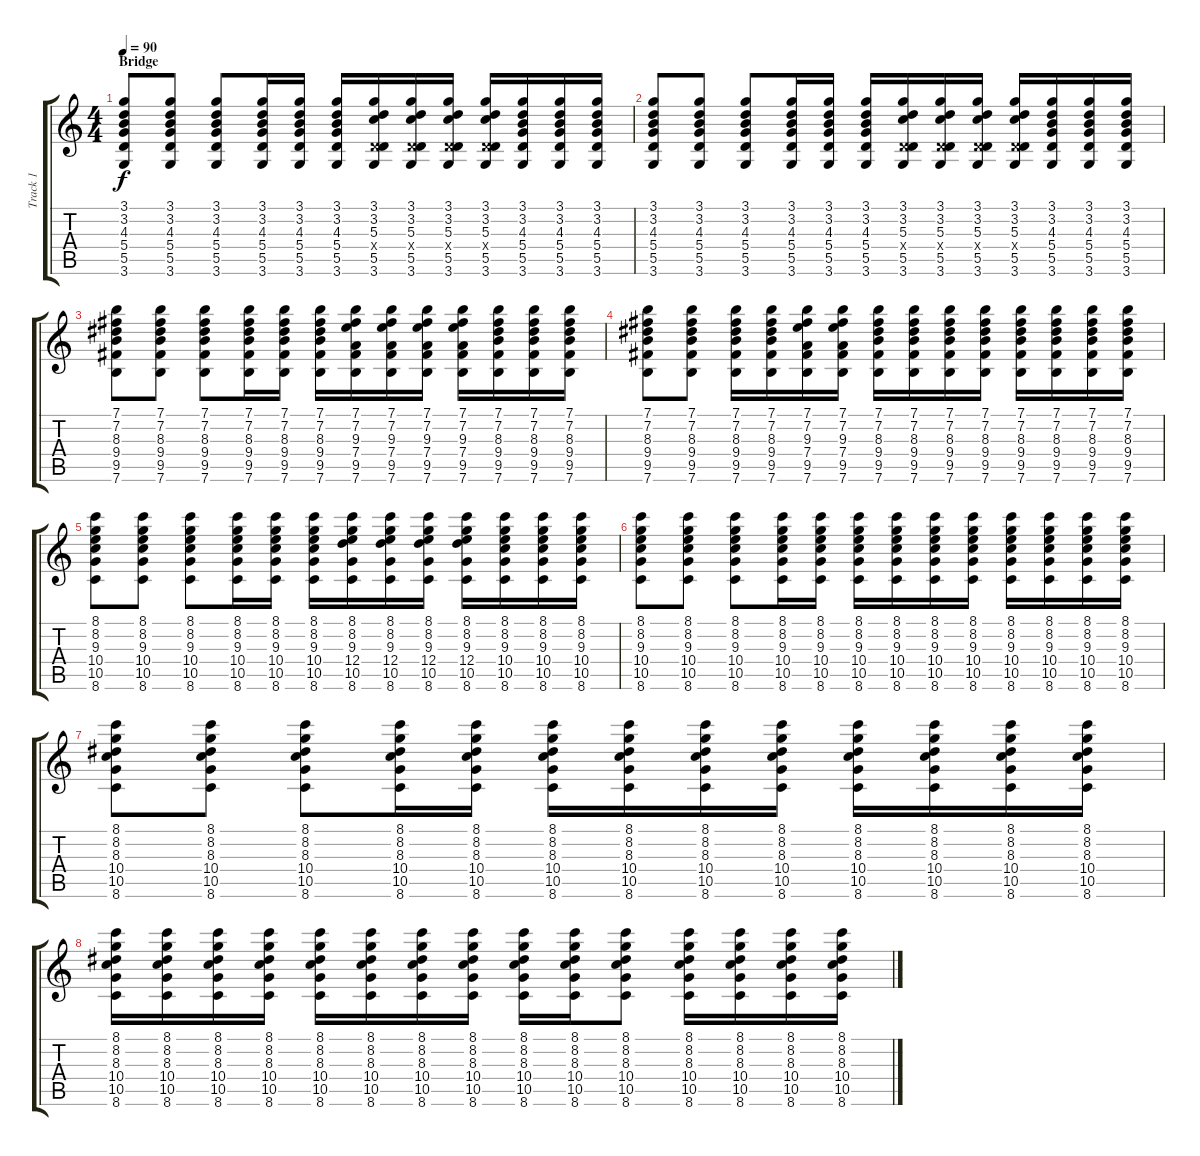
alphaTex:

\track ("Track 1" "Track 1") {instrument acousticguitarsteel}
\staff {score tabs}
\tuning (E4 B3 G3 D3 A2 E2) {hide}
\ts (4 4)
\section ("" "Bridge")
\tempo 90
\clef g2
\ks c
(3.1 3.2 4.3 5.4 5.5 3.6).8{dy f} (3.1 3.2 4.3 5.4 5.5 3.6).8 (3.1 3.2 4.3 5.4 5.5 3.6).8 (3.1 3.2 4.3 5.4 5.5 3.6).16 (3.1 3.2 4.3 5.4 5.5 3.6).16 (3.1 3.2 4.3 5.4 5.5 3.6).16 (3.1 3.2 5.3 0.4{x} 5.5 3.6).16 (3.1 3.2 5.3 0.4{x} 5.5 3.6).16 (3.1 3.2 5.3 0.4{x} 5.5 3.6).16 (3.1 3.2 5.3 0.4{x} 5.5 3.6).16 (3.1 3.2 4.3 5.4 5.5 3.6).16 (3.1 3.2 4.3 5.4 5.5 3.6).16 (3.1 3.2 4.3 5.4 5.5 3.6).16 |
(3.1 3.2 4.3 5.4 5.5 3.6).8 (3.1 3.2 4.3 5.4 5.5 3.6).8 (3.1 3.2 4.3 5.4 5.5 3.6).8 (3.1 3.2 4.3 5.4 5.5 3.6).16 (3.1 3.2 4.3 5.4 5.5 3.6).16 (3.1 3.2 4.3 5.4 5.5 3.6).16 (3.1 3.2 5.3 0.4{x} 5.5 3.6).16 (3.1 3.2 5.3 0.4{x} 5.5 3.6).16 (3.1 3.2 5.3 0.4{x} 5.5 3.6).16 (3.1 3.2 5.3 0.4{x} 5.5 3.6).16 (3.1 3.2 4.3 5.4 5.5 3.6).16 (3.1 3.2 4.3 5.4 5.5 3.6).16 (3.1 3.2 4.3 5.4 5.5 3.6).16 |
(7.1 7.2 8.3 9.4 9.5 7.6).8 (7.1 7.2 8.3 9.4 9.5 7.6).8 (7.1 7.2 8.3 9.4 9.5 7.6).8 (7.1 7.2 8.3 9.4 9.5 7.6).16 (7.1 7.2 8.3 9.4 9.5 7.6).16 (7.1 7.2 8.3 9.4 9.5 7.6).16 (7.1 7.2 9.3 7.4 9.5 7.6).16 (7.1 7.2 9.3 7.4 9.5 7.6).16 (7.1 7.2 9.3 7.4 9.5 7.6).16 (7.1 7.2 9.3 7.4 9.5 7.6).16 (7.1 7.2 8.3 9.4 9.5 7.6).16 (7.1 7.2 8.3 9.4 9.5 7.6).16 (7.1 7.2 8.3 9.4 9.5 7.6).16 |
(7.1 7.2 8.3 9.4 9.5 7.6).8 (7.1 7.2 8.3 9.4 9.5 7.6).8 (7.1 7.2 8.3 9.4 9.5 7.6).16 (7.1 7.2 8.3 9.4 9.5 7.6).16 (7.1 7.2 9.3 7.4 9.5 7.6).16 (7.1 7.2 9.3 7.4 9.5 7.6).16 (7.1 7.2 8.3 9.4 9.5 7.6).16 (7.1 7.2 8.3 9.4 9.5 7.6).16 (7.1 7.2 8.3 9.4 9.5 7.6).16 (7.1 7.2 8.3 9.4 9.5 7.6).16 (7.1 7.2 8.3 9.4 9.5 7.6).16 (7.1 7.2 8.3 9.4 9.5 7.6).16 (7.1 7.2 8.3 9.4 9.5 7.6).16 (7.1 7.2 8.3 9.4 9.5 7.6).16 |
(8.1 8.2 9.3 10.4 10.5 8.6).8 (8.1 8.2 9.3 10.4 10.5 8.6).8 (8.1 8.2 9.3 10.4 10.5 8.6).8 (8.1 8.2 9.3 10.4 10.5 8.6).16 (8.1 8.2 9.3 10.4 10.5 8.6).16 (8.1 8.2 9.3 10.4 10.5 8.6).16 (8.1 8.2 9.3 12.4 10.5 8.6).16 (8.1 8.2 9.3 12.4 10.5 8.6).16 (8.1 8.2 9.3 12.4 10.5 8.6).16 (8.1 8.2 9.3 12.4 10.5 8.6).16 (8.1 8.2 9.3 10.4 10.5 8.6).16 (8.1 8.2 9.3 10.4 10.5 8.6).16 (8.1 8.2 9.3 10.4 10.5 8.6).16 |
(8.1 8.2 9.3 10.4 10.5 8.6).8 (8.1 8.2 9.3 10.4 10.5 8.6).8 (8.1 8.2 9.3 10.4 10.5 8.6).8 (8.1 8.2 9.3 10.4 10.5 8.6).16 (8.1 8.2 9.3 10.4 10.5 8.6).16 (8.1 8.2 9.3 10.4 10.5 8.6).16 (8.1 8.2 9.3 10.4 10.5 8.6).16 (8.1 8.2 9.3 10.4 10.5 8.6).16 (8.1 8.2 9.3 10.4 10.5 8.6).16 (8.1 8.2 9.3 10.4 10.5 8.6).16 (8.1 8.2 9.3 10.4 10.5 8.6).16 (8.1 8.2 9.3 10.4 10.5 8.6).16 (8.1 8.2 9.3 10.4 10.5 8.6).16 |
(8.1 8.2 8.3 10.4 10.5 8.6).8 (8.1 8.2 8.3 10.4 10.5 8.6).8 (8.1 8.2 8.3 10.4 10.5 8.6).8 (8.1 8.2 8.3 10.4 10.5 8.6).16 (8.1 8.2 8.3 10.4 10.5 8.6).16 (8.1 8.2 8.3 10.4 10.5 8.6).16 (8.1 8.2 8.3 10.4 10.5 8.6).16 (8.1 8.2 8.3 10.4 10.5 8.6).16 (8.1 8.2 8.3 10.4 10.5 8.6).16 (8.1 8.2 8.3 10.4 10.5 8.6).16 (8.1 8.2 8.3 10.4 10.5 8.6).16 (8.1 8.2 8.3 10.4 10.5 8.6).16 (8.1 8.2 8.3 10.4 10.5 8.6).16 |
(8.1 8.2 8.3 10.4 10.5 8.6).16 (8.1 8.2 8.3 10.4 10.5 8.6).16 (8.1 8.2 8.3 10.4 10.5 8.6).16 (8.1 8.2 8.3 10.4 10.5 8.6).16 (8.1 8.2 8.3 10.4 10.5 8.6).16 (8.1 8.2 8.3 10.4 10.5 8.6).16 (8.1 8.2 8.3 10.4 10.5 8.6).16 (8.1 8.2 8.3 10.4 10.5 8.6).16 (8.1 8.2 8.3 10.4 10.5 8.6).16 (8.1 8.2 8.3 10.4 10.5 8.6).16 (8.1 8.2 8.3 10.4 10.5 8.6).8 (8.1 8.2 8.3 10.4 10.5 8.6).16 (8.1 8.2 8.3 10.4 10.5 8.6).16 (8.1 8.2 8.3 10.4 10.5 8.6).16 (8.1 8.2 8.3 10.4 10.5 8.6).16
